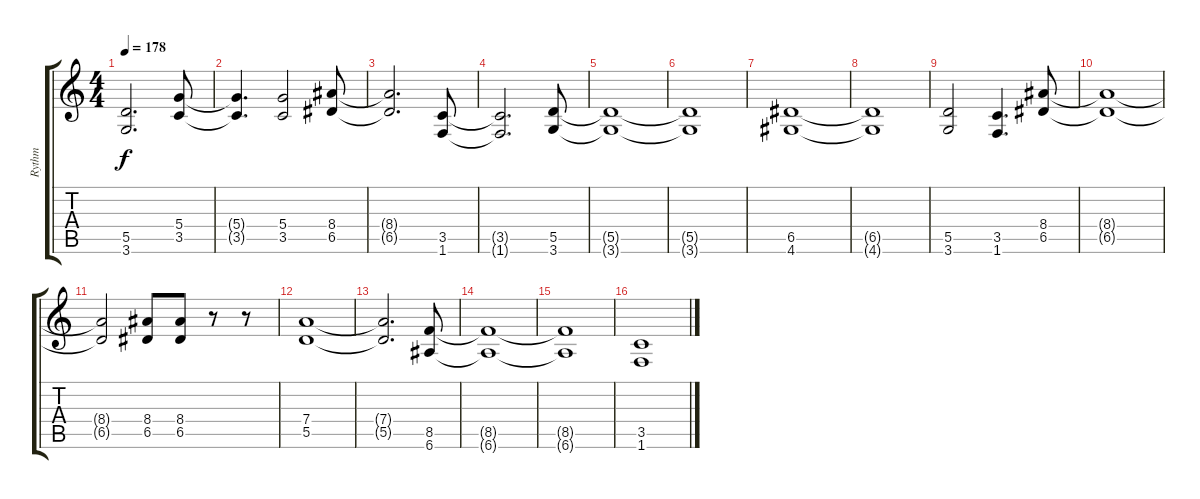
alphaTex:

\track ("Rythm" "Rythm") {instrument distortionguitar}
\staff {score tabs}
\tuning (E4 B3 G3 D3 A2 E2) {hide}
\ts (4 4)
\tempo 178
\clef g2
\ks c
(5.5 3.6).2{d dy f} (5.4 3.5).8 |
(5.4{t} 3.5{t}).4{d} (5.4 3.5).2 (8.4 6.5).8 |
(8.4{t} 6.5{t}).2{d} (3.5 1.6).8 |
(3.5{t} 1.6{t}).2{d} (5.5 3.6).8 |
(5.5{t} 3.6{t}).1 |
(5.5{t} 3.6{t}).1 |
(6.5 4.6).1 |
(6.5{t} 4.6{t}).1 |
(5.5 3.6).2 (3.5 1.6).4{d} (8.4 6.5).8 |
(8.4{t} 6.5{t}).1 |
(8.4{t} 6.5{t}).2 (8.4 6.5).8 (8.4 6.5).8 r.8 r.8 |
\section ("" "")
(7.4 5.5).1 |
(7.4{t} 5.5{t}).2{d} (8.5 6.6).8 |
(8.5{t} 6.6{t}).1 |
(8.5{t} 6.6{t}).1 |
(3.5 1.6).1
